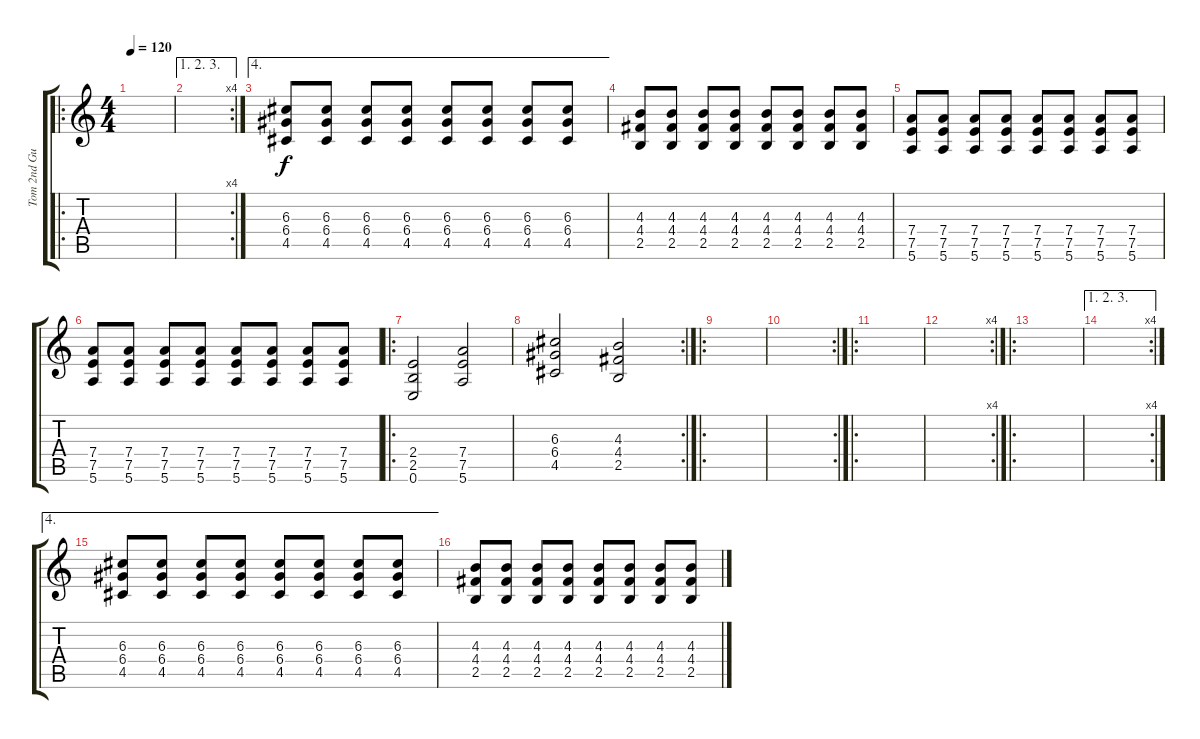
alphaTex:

\track ("Tom 2nd Guitar" "Tom 2nd Gu") {instrument distortionguitar}
\staff {score tabs}
\tuning (E4 B3 G3 D3 A2 E2) {hide}
\ro
\ts (4 4)
\tempo 120
\clef g2
\ks c
|
\ae (1 2 3)
\rc 4
|
\ae 4
(6.3 6.4 4.5).8 (6.3 6.4 4.5).8 (6.3 6.4 4.5).8 (6.3 6.4 4.5).8 (6.3 6.4 4.5).8 (6.3 6.4 4.5).8 (6.3 6.4 4.5).8 (6.3 6.4 4.5).8 |
(4.3 4.4 2.5).8 (4.3 4.4 2.5).8 (4.3 4.4 2.5).8 (4.3 4.4 2.5).8 (4.3 4.4 2.5).8 (4.3 4.4 2.5).8 (4.3 4.4 2.5).8 (4.3 4.4 2.5).8 |
(7.4 7.5 5.6).8 (7.4 7.5 5.6).8 (7.4 7.5 5.6).8 (7.4 7.5 5.6).8 (7.4 7.5 5.6).8 (7.4 7.5 5.6).8 (7.4 7.5 5.6).8 (7.4 7.5 5.6).8 |
(7.4 7.5 5.6).8 (7.4 7.5 5.6).8 (7.4 7.5 5.6).8 (7.4 7.5 5.6).8 (7.4 7.5 5.6).8 (7.4 7.5 5.6).8 (7.4 7.5 5.6).8 (7.4 7.5 5.6).8 |
\ro
(2.4 2.5 0.6).2 (7.4 7.5 5.6).2 |
\rc 2
(6.3 6.4 4.5).2 (4.3 4.4 2.5).2 |
\ro
|
\rc 2
|
\ro
|
\rc 4
|
\ro
|
\ae (1 2 3)
\rc 4
|
\ae 4
(6.3 6.4 4.5).8 (6.3 6.4 4.5).8 (6.3 6.4 4.5).8 (6.3 6.4 4.5).8 (6.3 6.4 4.5).8 (6.3 6.4 4.5).8 (6.3 6.4 4.5).8 (6.3 6.4 4.5).8 |
(4.3 4.4 2.5).8 (4.3 4.4 2.5).8 (4.3 4.4 2.5).8 (4.3 4.4 2.5).8 (4.3 4.4 2.5).8 (4.3 4.4 2.5).8 (4.3 4.4 2.5).8 (4.3 4.4 2.5).8
